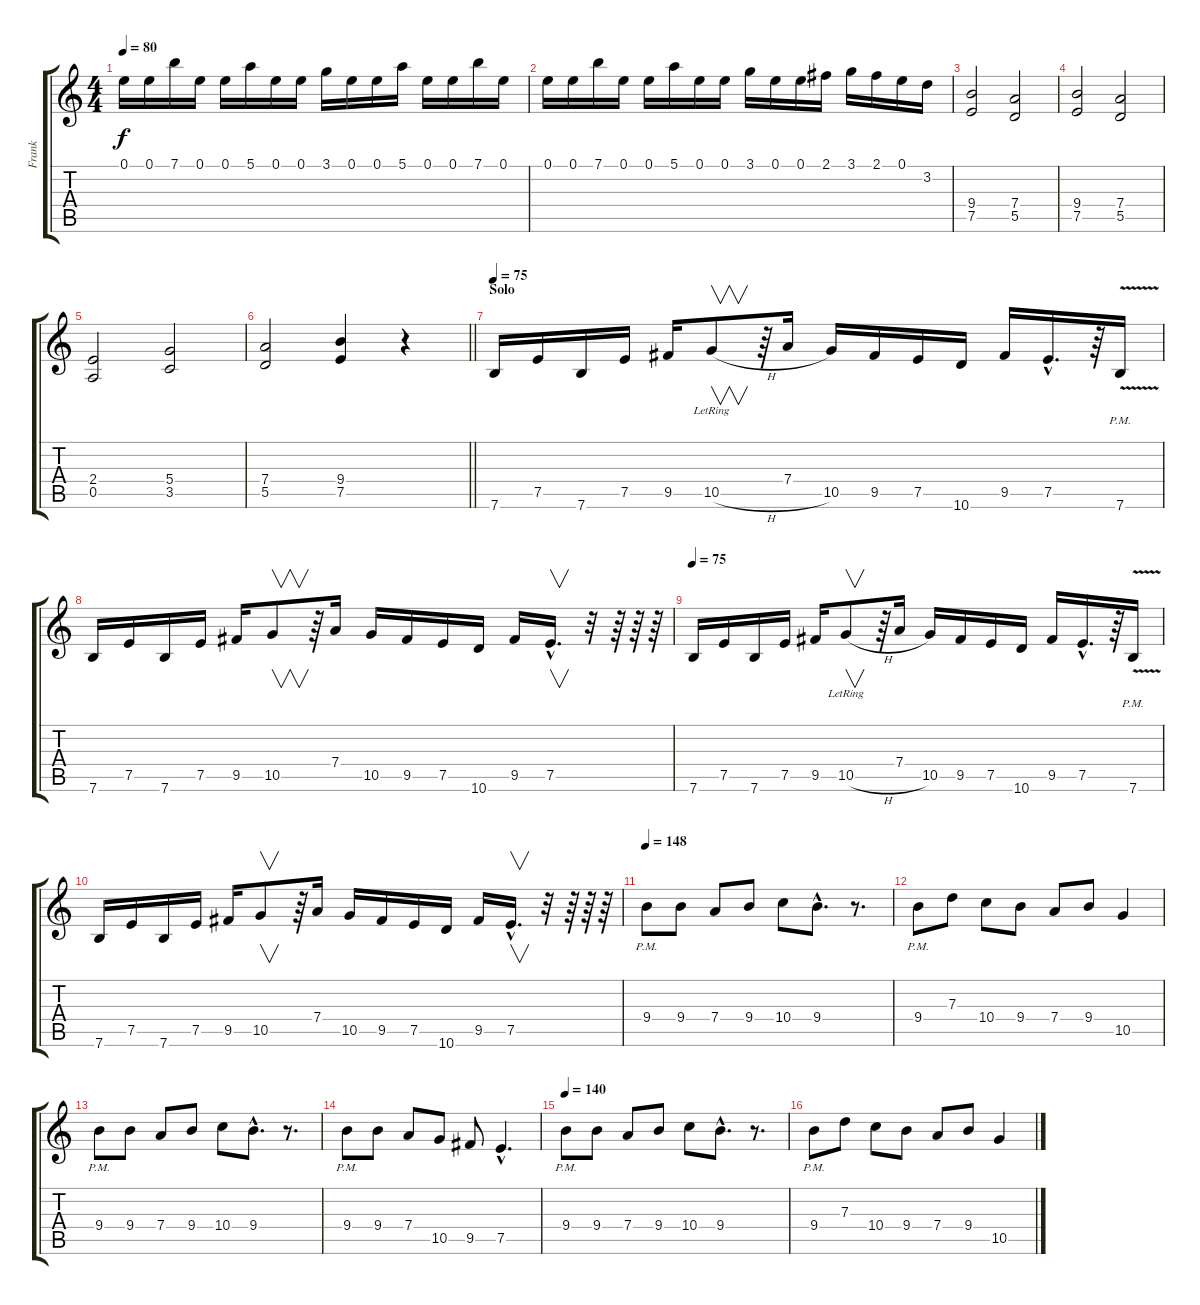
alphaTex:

\track ("Frank" "Frank") {instrument overdrivenguitar}
\staff {score tabs}
\tuning (E4 B3 G3 D3 A2 E2) {hide}
\ts (4 4)
\tempo 80
\clef g2
\ks c
0.1.16{dy f} 0.1.16 7.1.16 0.1.16 0.1.16 5.1.16 0.1.16 0.1.16 3.1.16 0.1.16 0.1.16 5.1.16 0.1.16 0.1.16 7.1.16 0.1.16 |
0.1.16 0.1.16 7.1.16 0.1.16 0.1.16 5.1.16 0.1.16 0.1.16 3.1.16 0.1.16 0.1.16 2.1.16 3.1.16 2.1.16 0.1.16 3.2.16 |
(9.4 7.5).2 (7.4 5.5).2 |
(9.4 7.5).2 (7.4 5.5).2 |
(2.4 0.5).2 (5.4 3.5).2 |
\barLineRight lightlight
(7.4 5.5).2 (9.4 7.5).4 r.4 |
\section ("" "Solo")
\tempo 92
\tempo 75
7.6.16 7.5.16 7.6.16 7.5.16 9.5.16 10.5{h lr}.8{v} r.64 7.4.16 10.5.16 9.5.16 7.5.16 10.6.16 9.5.16 7.5{hac}.16{d} r.64 7.6{v pm}.16 |
7.6.16 7.5.16 7.6.16 7.5.16 9.5.16 10.5.8{v} r.64 7.4.16 10.5.16 9.5.16 7.5.16 10.6.16 9.5.16 7.5{hac}.16{v d} r.32 r.64 r.64 r.64 |
\tempo 92
\tempo 75
7.6.16 7.5.16 7.6.16 7.5.16 9.5.16 10.5{h lr}.8{v} r.64 7.4.16 10.5.16 9.5.16 7.5.16 10.6.16 9.5.16 7.5{hac}.16{d} r.64 7.6{v pm}.16 |
7.6.16 7.5.16 7.6.16 7.5.16 9.5.16 10.5.8{v} r.64 7.4.16 10.5.16 9.5.16 7.5.16 10.6.16 9.5.16 7.5{hac}.16{v d} r.32 r.64 r.64 r.64 |
\tempo 148
9.4{pm}.8 9.4.8 7.4.8 9.4.8 10.4.8 9.4{hac}.8{d} r.8{d} |
9.4{pm}.8 7.3.8 10.4.8 9.4.8 7.4.8 9.4.8 10.5.4 |
9.4{pm}.8 9.4.8 7.4.8 9.4.8 10.4.8 9.4{hac}.8{d} r.8{d} |
9.4{pm}.8 9.4.8 7.4.8 10.5.8 9.5.8 7.5{hac}.4{d} |
\tempo 140
9.4{pm}.8 9.4.8 7.4.8 9.4.8 10.4.8 9.4{hac}.8{d} r.8{d} |
9.4{pm}.8 7.3.8 10.4.8 9.4.8 7.4.8 9.4.8 10.5.4
